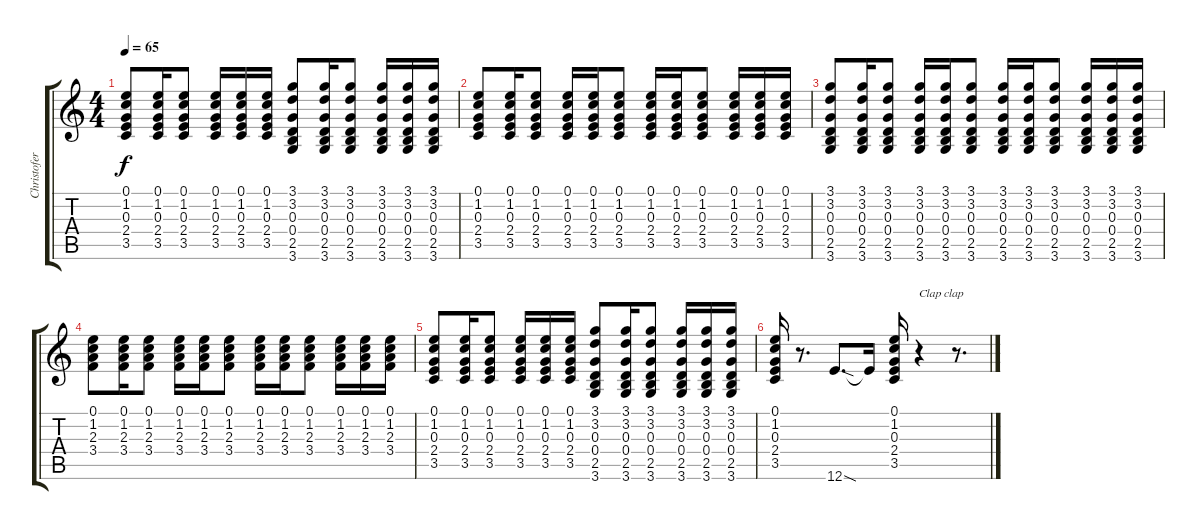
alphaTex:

\track ("Christofer Drew Ingle" "Christofer") {instrument acousticguitarsteel}
\staff {score tabs}
\tuning (E4 B3 G3 D3 A2 E2) {hide}
\ts (4 4)
\tempo 65
\clef g2
\ks c
(0.1 1.2 0.3 2.4 3.5).8{dy f} (0.1 1.2 0.3 2.4 3.5).16 (0.1 1.2 0.3 2.4 3.5).8 (0.1 1.2 0.3 2.4 3.5).16 (0.1 1.2 0.3 2.4 3.5).16 (0.1 1.2 0.3 2.4 3.5).16 (3.1 3.2 0.3 0.4 2.5 3.6).8 (3.1 3.2 0.3 0.4 2.5 3.6).16 (3.1 3.2 0.3 0.4 2.5 3.6).8 (3.1 3.2 0.3 0.4 2.5 3.6).16 (3.1 3.2 0.3 0.4 2.5 3.6).16 (3.1 3.2 0.3 0.4 2.5 3.6).16 |
(0.1 1.2 0.3 2.4 3.5).8 (0.1 1.2 0.3 2.4 3.5).16 (0.1 1.2 0.3 2.4 3.5).8 (0.1 1.2 0.3 2.4 3.5).16 (0.1 1.2 0.3 2.4 3.5).16 (0.1 1.2 0.3 2.4 3.5).8 (0.1 1.2 0.3 2.4 3.5).16 (0.1 1.2 0.3 2.4 3.5).16 (0.1 1.2 0.3 2.4 3.5).8 (0.1 1.2 0.3 2.4 3.5).16 (0.1 1.2 0.3 2.4 3.5).16 (0.1 1.2 0.3 2.4 3.5).16 |
(3.1 3.2 0.3 0.4 2.5 3.6).8 (3.1 3.2 0.3 0.4 2.5 3.6).16 (3.1 3.2 0.3 0.4 2.5 3.6).8 (3.1 3.2 0.3 0.4 2.5 3.6).16 (3.1 3.2 0.3 0.4 2.5 3.6).16 (3.1 3.2 0.3 0.4 2.5 3.6).8 (3.1 3.2 0.3 0.4 2.5 3.6).16 (3.1 3.2 0.3 0.4 2.5 3.6).16 (3.1 3.2 0.3 0.4 2.5 3.6).8 (3.1 3.2 0.3 0.4 2.5 3.6).16 (3.1 3.2 0.3 0.4 2.5 3.6).16 (3.1 3.2 0.3 0.4 2.5 3.6).16 |
(0.1 1.2 2.3 3.4).8 (0.1 1.2 2.3 3.4).16 (0.1 1.2 2.3 3.4).8 (0.1 1.2 2.3 3.4).16 (0.1 1.2 2.3 3.4).16 (0.1 1.2 2.3 3.4).8 (0.1 1.2 2.3 3.4).16 (0.1 1.2 2.3 3.4).16 (0.1 1.2 2.3 3.4).8 (0.1 1.2 2.3 3.4).16 (0.1 1.2 2.3 3.4).16 (0.1 1.2 2.3 3.4).16 |
(0.1 1.2 0.3 2.4 3.5).8 (0.1 1.2 0.3 2.4 3.5).16 (0.1 1.2 0.3 2.4 3.5).8 (0.1 1.2 0.3 2.4 3.5).16 (0.1 1.2 0.3 2.4 3.5).16 (0.1 1.2 0.3 2.4 3.5).16 (3.1 3.2 0.3 0.4 2.5 3.6).8 (3.1 3.2 0.3 0.4 2.5 3.6).16 (3.1 3.2 0.3 0.4 2.5 3.6).8 (3.1 3.2 0.3 0.4 2.5 3.6).16 (3.1 3.2 0.3 0.4 2.5 3.6).16 (3.1 3.2 0.3 0.4 2.5 3.6).16 |
(0.1 1.2 0.3 2.4 3.5).16 r.8{d} 12.6{sod}.8{d} 12.6{t}.16 (0.1 1.2 0.3 2.4 3.5).16 r.4{txt "Clap clap"} r.8{d}
